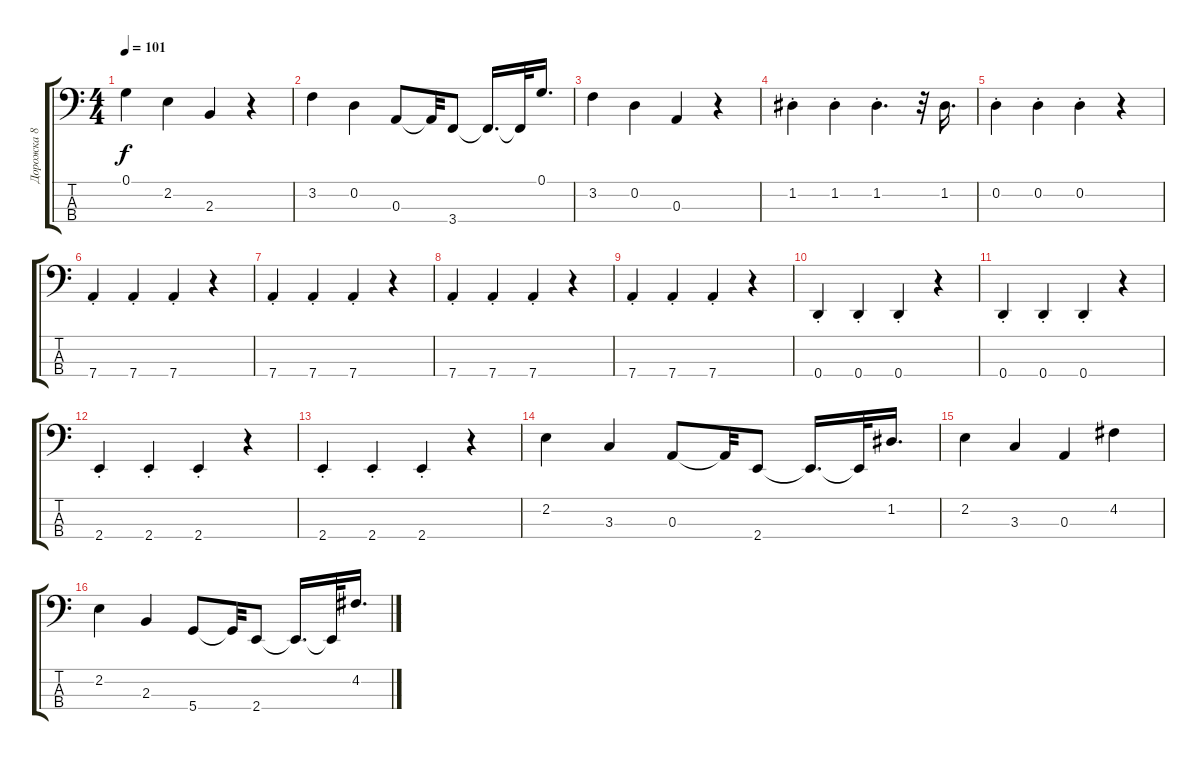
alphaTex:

\track ("Дорожка 8" "Дорожка 8") {instrument electricbassfinger}
\staff {score tabs}
\tuning (G2 D2 A1 D1) {hide}
\ts (4 4)
\tempo 101
\clef f4
\ks c
0.1.4{dy f} 2.2.4 2.3.4 r.4 |
3.2.4 0.2.4 0.3.8 0.3{t}.32 3.4.8 3.4{t}.16{d} 3.4{t}.32 0.1.16{d} |
3.2.4 0.2.4 0.3.4 r.4 |
1.2{st}.4 1.2{st}.4 1.2{st}.4{d} r.32 1.2.16{d} |
0.2{st}.4 0.2{st}.4 0.2{st}.4 r.4 |
7.4{st}.4 7.4{st}.4 7.4{st}.4 r.4 |
7.4{st}.4 7.4{st}.4 7.4{st}.4 r.4 |
7.4{st}.4 7.4{st}.4 7.4{st}.4 r.4 |
7.4{st}.4 7.4{st}.4 7.4{st}.4 r.4 |
0.4{st}.4 0.4{st}.4 0.4{st}.4 r.4 |
0.4{st}.4 0.4{st}.4 0.4{st}.4 r.4 |
2.4{st}.4 2.4{st}.4 2.4{st}.4 r.4 |
2.4{st}.4 2.4{st}.4 2.4{st}.4 r.4 |
2.2.4 3.3.4 0.3.8 0.3{t}.32 2.4.8 2.4{t}.16{d} 2.4{t}.32 1.2.16{d} |
2.2.4 3.3.4 0.3.4 4.2.4 |
2.2.4 2.3.4 5.4.8 5.4{t}.32 2.4.8 2.4{t}.16{d} 2.4{t}.32 4.2.16{d}
